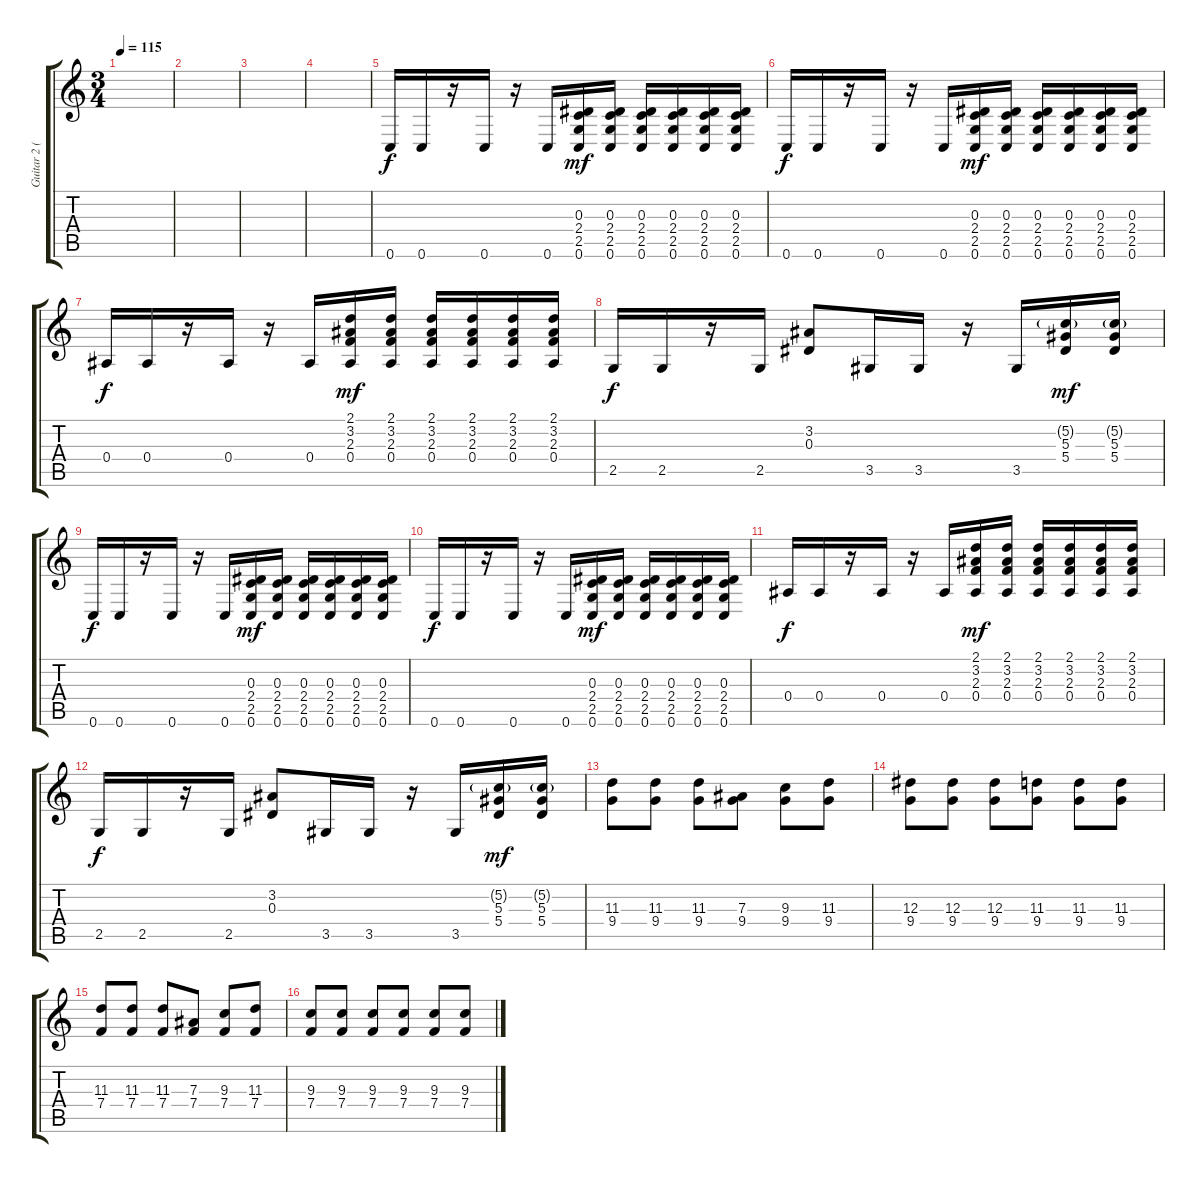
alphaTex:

\track ("Guitar 2 (Lead)" "Guitar 2 (") {instrument distortionguitar}
\staff {score tabs}
\tuning (C4 G3 Eb3 Bb2 F2 C2) {hide}
\ts (3 4)
\tempo 115
\clef g2
\ks c
|
|
|
|
0.6.16{balance 9} 0.6.16 r.16 0.6.16 r.16 0.6.16 (0.3 2.4 2.5 0.6).16{dy mf} (0.3 2.4 2.5 0.6).16 (0.3 2.4 2.5 0.6).16 (0.3 2.4 2.5 0.6).16 (0.3 2.4 2.5 0.6).16 (0.3 2.4 2.5 0.6).16 |
0.6.16{dy f} 0.6.16 r.16 0.6.16 r.16 0.6.16 (0.3 2.4 2.5 0.6).16{dy mf} (0.3 2.4 2.5 0.6).16 (0.3 2.4 2.5 0.6).16 (0.3 2.4 2.5 0.6).16 (0.3 2.4 2.5 0.6).16 (0.3 2.4 2.5 0.6).16 |
0.4.16{dy f} 0.4.16 r.16 0.4.16 r.16 0.4.16 (2.1 3.2 2.3 0.4).16{dy mf} (2.1 3.2 2.3 0.4).16 (2.1 3.2 2.3 0.4).16 (2.1 3.2 2.3 0.4).16 (2.1 3.2 2.3 0.4).16 (2.1 3.2 2.3 0.4).16 |
2.5.16{dy f} 2.5.16 r.16 2.5.16 (3.2 0.3).8 3.5.16 3.5.16 r.16 3.5.16 (5.2{g} 5.3 5.4).16{dy mf} (5.2{g} 5.3 5.4).16 |
0.6.16{dy f} 0.6.16 r.16 0.6.16 r.16 0.6.16 (0.3 2.4 2.5 0.6).16{dy mf} (0.3 2.4 2.5 0.6).16 (0.3 2.4 2.5 0.6).16 (0.3 2.4 2.5 0.6).16 (0.3 2.4 2.5 0.6).16 (0.3 2.4 2.5 0.6).16 |
0.6.16{dy f} 0.6.16 r.16 0.6.16 r.16 0.6.16 (0.3 2.4 2.5 0.6).16{dy mf} (0.3 2.4 2.5 0.6).16 (0.3 2.4 2.5 0.6).16 (0.3 2.4 2.5 0.6).16 (0.3 2.4 2.5 0.6).16 (0.3 2.4 2.5 0.6).16 |
0.4.16{dy f} 0.4.16 r.16 0.4.16 r.16 0.4.16 (2.1 3.2 2.3 0.4).16{dy mf} (2.1 3.2 2.3 0.4).16 (2.1 3.2 2.3 0.4).16 (2.1 3.2 2.3 0.4).16 (2.1 3.2 2.3 0.4).16 (2.1 3.2 2.3 0.4).16 |
2.5.16{dy f} 2.5.16 r.16 2.5.16 (3.2 0.3).8 3.5.16 3.5.16 r.16 3.5.16 (5.2{g} 5.3 5.4).16{dy mf} (5.2{g} 5.3 5.4).16 |
(11.3 9.4).8{balance 14} (11.3 9.4).8 (11.3 9.4).8 (7.3 9.4).8 (9.3 9.4).8 (11.3 9.4).8 |
(12.3 9.4).8 (12.3 9.4).8 (12.3 9.4).8 (11.3 9.4).8 (11.3 9.4).8 (11.3 9.4).8 |
(11.3 7.4).8 (11.3 7.4).8 (11.3 7.4).8 (7.3 7.4).8 (9.3 7.4).8 (11.3 7.4).8 |
(9.3 7.4).8 (9.3 7.4).8 (9.3 7.4).8 (9.3 7.4).8 (9.3 7.4).8 (9.3 7.4).8
